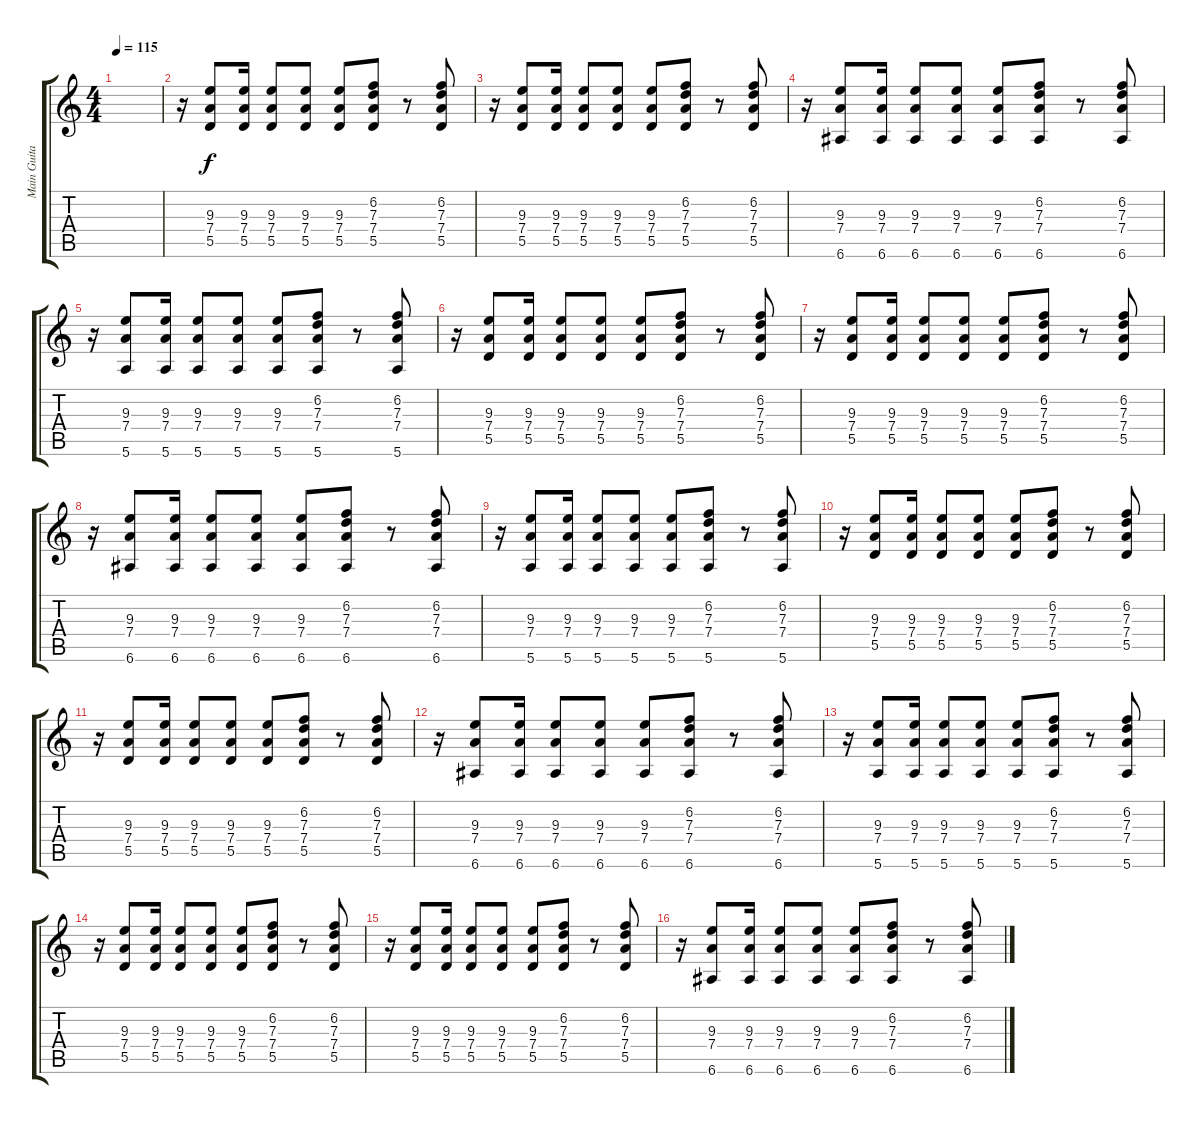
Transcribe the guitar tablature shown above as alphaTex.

\track ("Main Guitar" "Main Guita") {instrument electricguitarclean}
\staff {score tabs}
\tuning (E4 B3 G3 D3 A2 E2) {hide}
\ts (4 4)
\tempo 115
\clef g2
\ks c
|
r.16 (9.3 7.4 5.5).8 (9.3 7.4 5.5).16 (9.3 7.4 5.5).8 (9.3 7.4 5.5).8 (9.3 7.4 5.5).8 (6.2 7.3 7.4 5.5).8 r.8 (6.2 7.3 7.4 5.5).8 |
r.16 (9.3 7.4 5.5).8 (9.3 7.4 5.5).16 (9.3 7.4 5.5).8 (9.3 7.4 5.5).8 (9.3 7.4 5.5).8 (6.2 7.3 7.4 5.5).8 r.8 (6.2 7.3 7.4 5.5).8 |
r.16 (9.3 7.4 6.6).8 (9.3 7.4 6.6).16 (9.3 7.4 6.6).8 (9.3 7.4 6.6).8 (9.3 7.4 6.6).8 (6.2 7.3 7.4 6.6).8 r.8 (6.2 7.3 7.4 6.6).8 |
r.16 (9.3 7.4 5.6).8 (9.3 7.4 5.6).16 (9.3 7.4 5.6).8 (9.3 7.4 5.6).8 (9.3 7.4 5.6).8 (6.2 7.3 7.4 5.6).8 r.8 (6.2 7.3 7.4 5.6).8 |
r.16 (9.3 7.4 5.5).8 (9.3 7.4 5.5).16 (9.3 7.4 5.5).8 (9.3 7.4 5.5).8 (9.3 7.4 5.5).8 (6.2 7.3 7.4 5.5).8 r.8 (6.2 7.3 7.4 5.5).8 |
r.16 (9.3 7.4 5.5).8 (9.3 7.4 5.5).16 (9.3 7.4 5.5).8 (9.3 7.4 5.5).8 (9.3 7.4 5.5).8 (6.2 7.3 7.4 5.5).8 r.8 (6.2 7.3 7.4 5.5).8 |
r.16 (9.3 7.4 6.6).8 (9.3 7.4 6.6).16 (9.3 7.4 6.6).8 (9.3 7.4 6.6).8 (9.3 7.4 6.6).8 (6.2 7.3 7.4 6.6).8 r.8 (6.2 7.3 7.4 6.6).8 |
r.16 (9.3 7.4 5.6).8 (9.3 7.4 5.6).16 (9.3 7.4 5.6).8 (9.3 7.4 5.6).8 (9.3 7.4 5.6).8 (6.2 7.3 7.4 5.6).8 r.8 (6.2 7.3 7.4 5.6).8 |
r.16 (9.3 7.4 5.5).8 (9.3 7.4 5.5).16 (9.3 7.4 5.5).8 (9.3 7.4 5.5).8 (9.3 7.4 5.5).8 (6.2 7.3 7.4 5.5).8 r.8 (6.2 7.3 7.4 5.5).8 |
r.16 (9.3 7.4 5.5).8 (9.3 7.4 5.5).16 (9.3 7.4 5.5).8 (9.3 7.4 5.5).8 (9.3 7.4 5.5).8 (6.2 7.3 7.4 5.5).8 r.8 (6.2 7.3 7.4 5.5).8 |
r.16 (9.3 7.4 6.6).8 (9.3 7.4 6.6).16 (9.3 7.4 6.6).8 (9.3 7.4 6.6).8 (9.3 7.4 6.6).8 (6.2 7.3 7.4 6.6).8 r.8 (6.2 7.3 7.4 6.6).8 |
r.16 (9.3 7.4 5.6).8 (9.3 7.4 5.6).16 (9.3 7.4 5.6).8 (9.3 7.4 5.6).8 (9.3 7.4 5.6).8 (6.2 7.3 7.4 5.6).8 r.8 (6.2 7.3 7.4 5.6).8 |
r.16 (9.3 7.4 5.5).8 (9.3 7.4 5.5).16 (9.3 7.4 5.5).8 (9.3 7.4 5.5).8 (9.3 7.4 5.5).8 (6.2 7.3 7.4 5.5).8 r.8 (6.2 7.3 7.4 5.5).8 |
r.16 (9.3 7.4 5.5).8 (9.3 7.4 5.5).16 (9.3 7.4 5.5).8 (9.3 7.4 5.5).8 (9.3 7.4 5.5).8 (6.2 7.3 7.4 5.5).8 r.8 (6.2 7.3 7.4 5.5).8 |
r.16 (9.3 7.4 6.6).8 (9.3 7.4 6.6).16 (9.3 7.4 6.6).8 (9.3 7.4 6.6).8 (9.3 7.4 6.6).8 (6.2 7.3 7.4 6.6).8 r.8 (6.2 7.3 7.4 6.6).8
